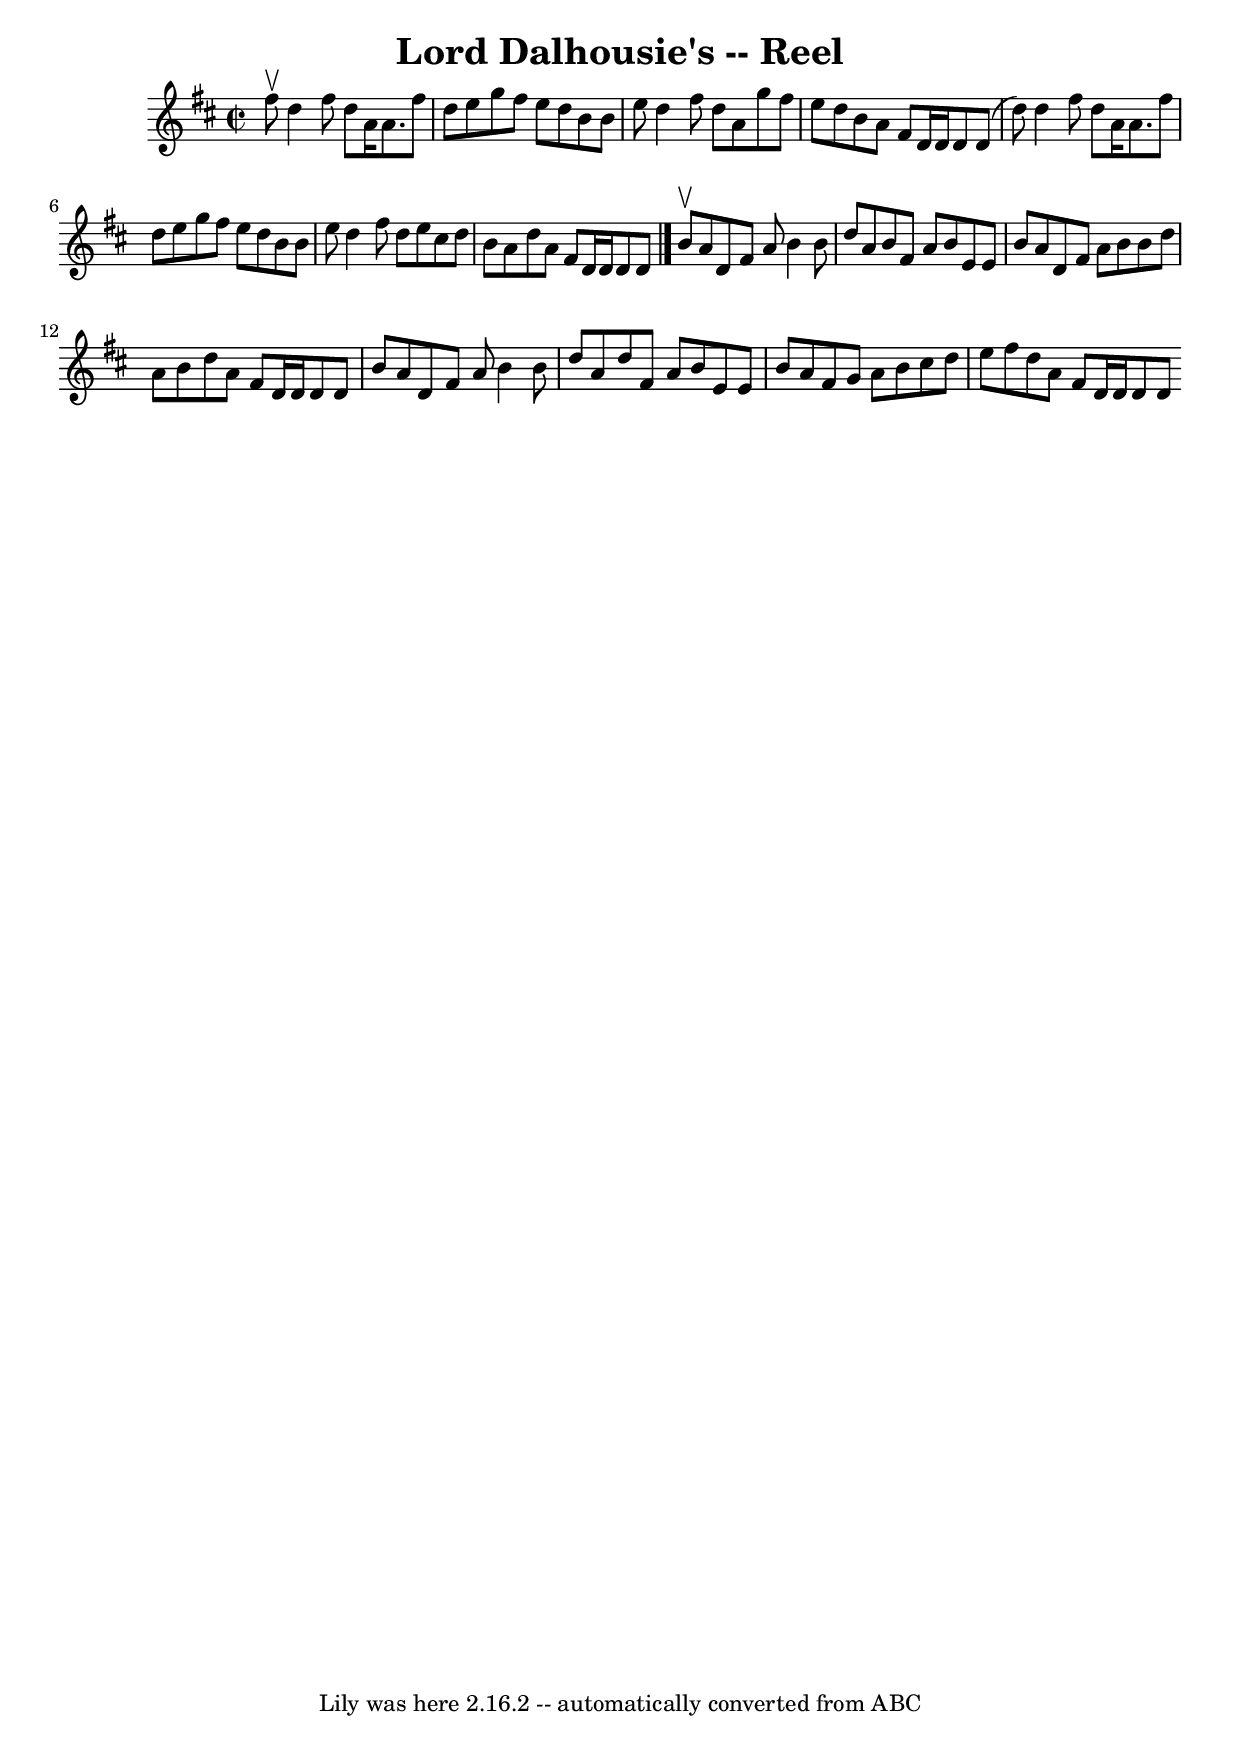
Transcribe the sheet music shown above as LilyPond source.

\version "2.16.2"
\include "Mammoth.ily"
\header {
  %% book = "Ryan's Mammoth Collection"
 crossRefNumber = "1"
 footnotes = ""
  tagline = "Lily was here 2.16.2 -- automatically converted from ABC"
  title = "Lord Dalhousie's -- Reel"

}
voicedefault =  {


  \override Staff.TimeSignature #'style = #'C
  \time 2/2 
  \key d \major fs''8^\upbow  |
 d''4 fs''8 d''8 a'16 a'8. fs''8 d''8     |
 e''8 g''8 fs''8 e''8 d''8 b'8 b'8 e''8     |
 d''4 fs''8 d''8 a'8 g''8 fs''8 e''8     |
 d''8 b'8 a'8 fs'8 d'16 d'16 d'8 d'8 (d''8)    |
 d''4 fs''8 d''8 a'16 a'8. fs''8 d''8     |
 e''8 g''8 fs''8 e''8 d''8 b'8 b'8 e''8     |
 d''4 fs''8 d''8 e''8 cs''8 d''8 b'8     |
 a'8 d''8 a'8 fs'8 d'16 d'16 d'8 d'8       \bar "|." b'8^\upbow  |
 a'8 d'8 fs'8 a'8 b'4 b'8 d''8     |
 a'8 b'8 fs'8 a'8 b'8 e'8 e'8 b'8     |
 a'8 d'8 fs'8 a'8 b'8 b'8 d''8 a'8    |
 b'8 d''8 a'8 fs'8 d'16 d'16 d'8 d'8 b'8     |
 a'8 d'8 fs'8 a'8 b'4 b'8 d''8     |
 a'8 d''8 fs'8 a'8 b'8 e'8 e'8 b'8     |
 a'8 fs'8 g'8 a'8 b'8 cs''8 d''8 e''8     |
 fs''8 d''8 a'8 fs'8 d'16 d'16 d'8 d'8    \bar " |."   

}

\score{
  <<

    \context Staff="default"
    {
      \voicedefault 
      
    }

  >>
  \layout {
    
  }
  \midi {
  }

}
